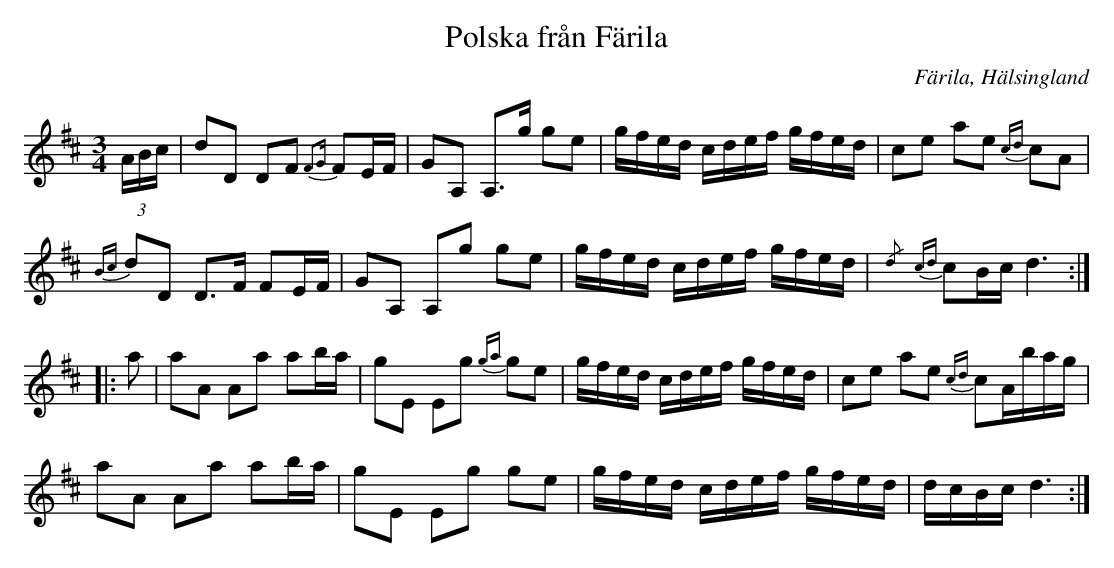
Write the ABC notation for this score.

X:1
T:Polska från Färila
O:Färila, Hälsingland
M:3/4
L:1/16
U:t=turn
K:D
(3ABc | d2D2 D2F2 {F2G}F2EF | G2A,2 A,2>g2 g2e2 | gfed cdef gfed | c2e2 a2e2 {cd}c2A2 |
{Bc}d2D2 D2>F2 F2EF | G2A,2 A,2g2 g2e2 | gfed cdef gfed | {/d}{cd}c2Bc d6 ::
a2 | a2A2 A2a2 a2ba | g2E2 E2g2 {ga}g2e2 | gfed cdef gfed | c2e2 a2e2 {cd}c2A5/6b3/6a2/6g2/6 |
a2A2 A2a2 a2ba | g2E2 E2g2 g2e2 | gfed cdef gfed | dcBc d6 :|
